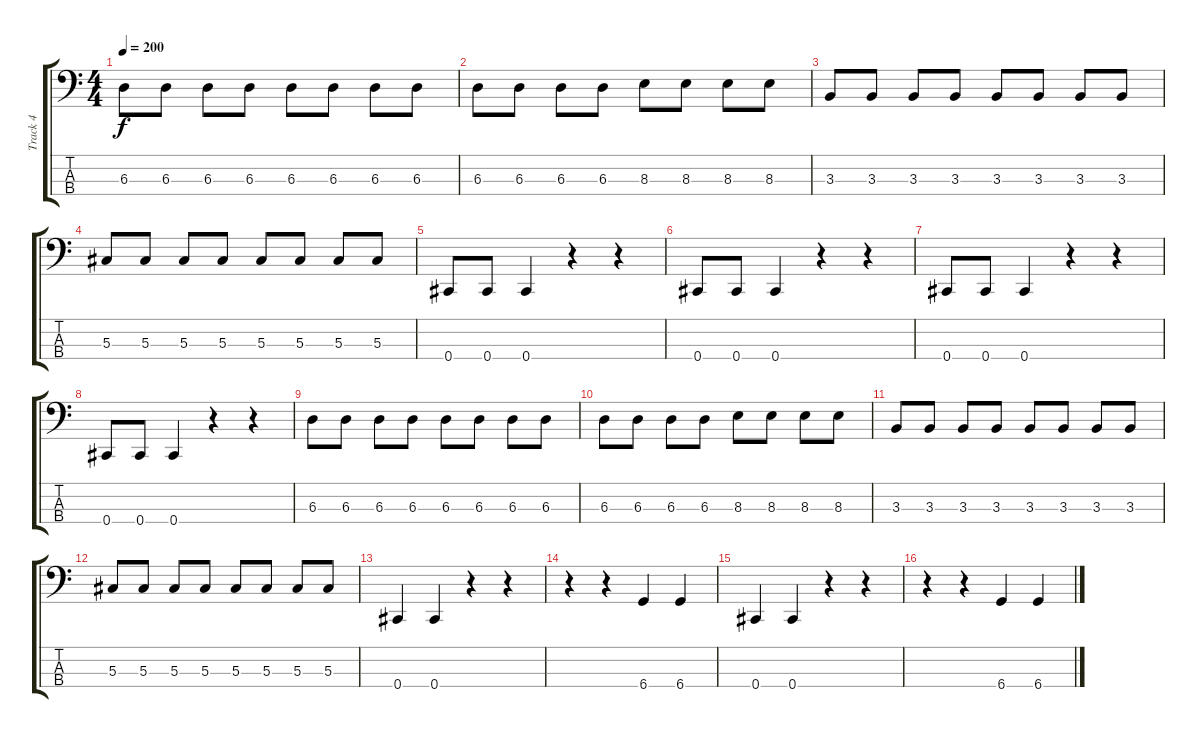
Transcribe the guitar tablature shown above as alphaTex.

\track ("Track 4" "Track 4") {instrument electricbasspick}
\staff {score tabs}
\tuning (Gb2 Db2 Ab1 Db1) {hide}
\ts (4 4)
\tempo 200
\clef f4
\ks c
6.3.8{dy f} 6.3.8 6.3.8 6.3.8 6.3.8 6.3.8 6.3.8 6.3.8 |
6.3.8 6.3.8 6.3.8 6.3.8 8.3.8 8.3.8 8.3.8 8.3.8 |
3.3.8 3.3.8 3.3.8 3.3.8 3.3.8 3.3.8 3.3.8 3.3.8 |
5.3.8 5.3.8 5.3.8 5.3.8 5.3.8 5.3.8 5.3.8 5.3.8 |
0.4.8 0.4.8 0.4.4 r.4 r.4 |
0.4.8 0.4.8 0.4.4 r.4 r.4 |
0.4.8 0.4.8 0.4.4 r.4 r.4 |
0.4.8 0.4.8 0.4.4 r.4 r.4 |
6.3.8 6.3.8 6.3.8 6.3.8 6.3.8 6.3.8 6.3.8 6.3.8 |
6.3.8 6.3.8 6.3.8 6.3.8 8.3.8 8.3.8 8.3.8 8.3.8 |
3.3.8 3.3.8 3.3.8 3.3.8 3.3.8 3.3.8 3.3.8 3.3.8 |
5.3.8 5.3.8 5.3.8 5.3.8 5.3.8 5.3.8 5.3.8 5.3.8 |
0.4.4 0.4.4 r.4 r.4 |
r.4 r.4 6.4.4 6.4.4 |
0.4.4 0.4.4 r.4 r.4 |
r.4 r.4 6.4.4 6.4.4
